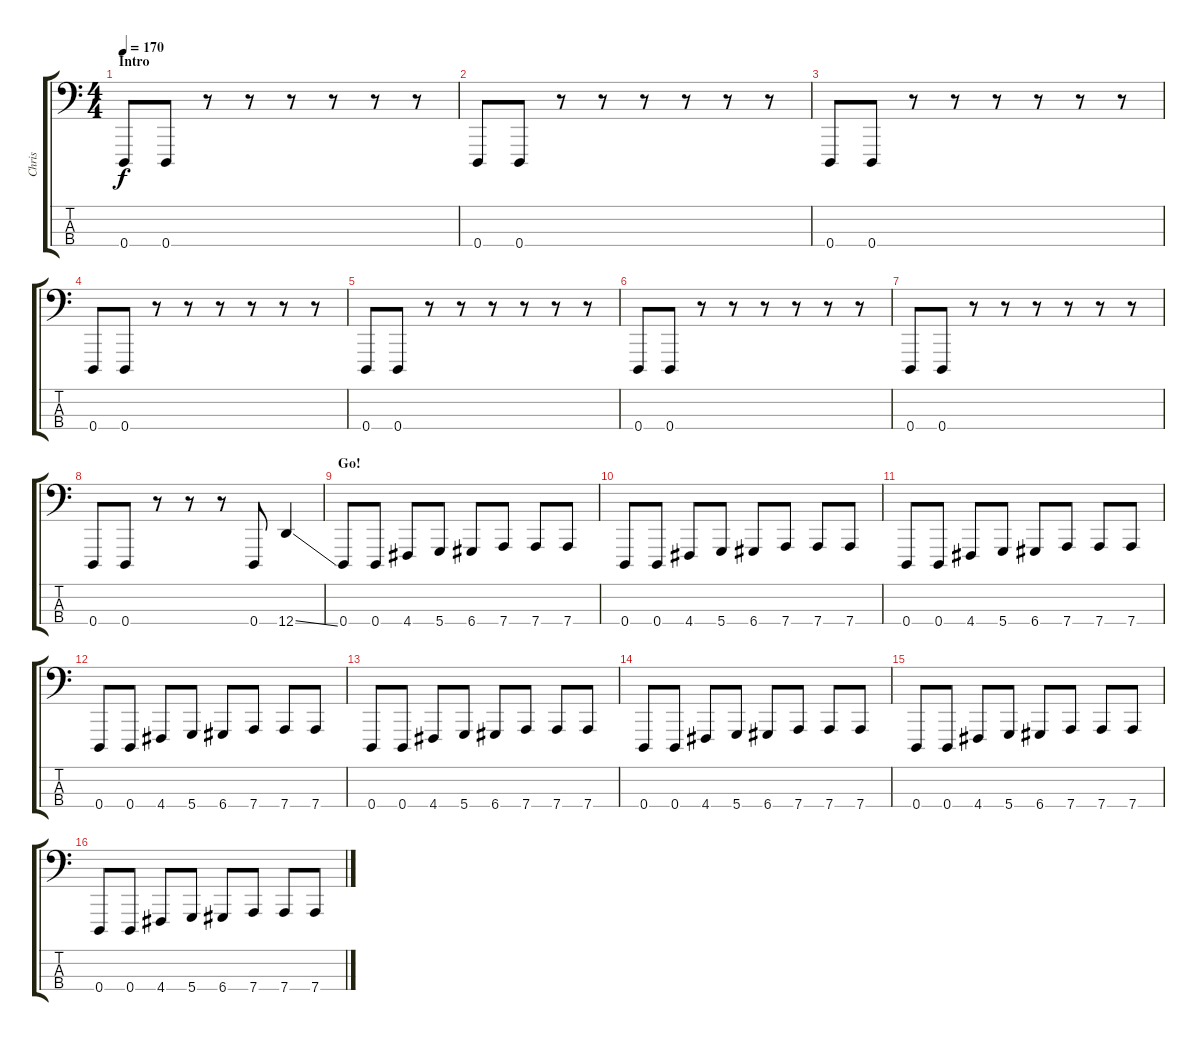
\track ("Chris" "Chris") {instrument lead8bassandlead}
\staff {score tabs}
\tuning (G2 D2 A1 D1) {hide}
\ts (4 4)
\section ("" "Intro")
\tempo 170
\clef f4
\ks c
0.4.8{dy f instrument lead8bassandlead} 0.4.8 r.8 r.8 r.8 r.8 r.8 r.8 |
0.4.8 0.4.8 r.8 r.8 r.8 r.8 r.8 r.8 |
0.4.8 0.4.8 r.8 r.8 r.8 r.8 r.8 r.8 |
0.4.8 0.4.8 r.8 r.8 r.8 r.8 r.8 r.8 |
0.4.8 0.4.8 r.8 r.8 r.8 r.8 r.8 r.8 |
0.4.8 0.4.8 r.8 r.8 r.8 r.8 r.8 r.8 |
0.4.8 0.4.8 r.8 r.8 r.8 r.8 r.8 r.8 |
0.4.8 0.4.8 r.8 r.8 r.8 0.4.8 12.4{ss}.4 |
\section ("" "Go!")
0.4.8 0.4.8 4.4.8 5.4.8 6.4.8 7.4.8 7.4.8 7.4.8 |
0.4.8 0.4.8 4.4.8 5.4.8 6.4.8 7.4.8 7.4.8 7.4.8 |
0.4.8 0.4.8 4.4.8 5.4.8 6.4.8 7.4.8 7.4.8 7.4.8 |
0.4.8 0.4.8 4.4.8 5.4.8 6.4.8 7.4.8 7.4.8 7.4.8 |
0.4.8 0.4.8 4.4.8 5.4.8 6.4.8 7.4.8 7.4.8 7.4.8 |
0.4.8 0.4.8 4.4.8 5.4.8 6.4.8 7.4.8 7.4.8 7.4.8 |
0.4.8 0.4.8 4.4.8 5.4.8 6.4.8 7.4.8 7.4.8 7.4.8 |
0.4.8 0.4.8 4.4.8 5.4.8 6.4.8 7.4.8 7.4.8 7.4.8
